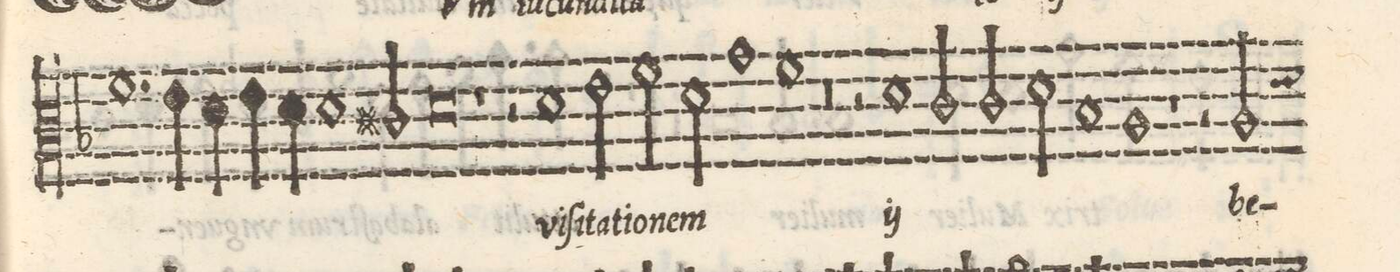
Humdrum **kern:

**kern	**text
*I"TENOR	*
*clefC3	*
*k[b-]	*
*met(C|)	*
*M2/1	*
1.f	-ta-
4e\	.
4d\	.
=11-	=11-
4e\	.
4d\	.
1d	.
2c#X/	.
=12-	=12-
0d	-te
*	*Xij
=13-	=13-
1r	.
2r	.
1d\	vi-
=14-	=14-
2e\	-ſi-
2f\	-ta-
2d\	-ti-
=15-	=15-
1g	-o-
1f	-nem
=16-	=16-
0r	.
=17-	=17-
2r	.
*	*ij
1d	vi-
2cny/	-ſi-
=18-	=18-
2c/	-ta-
2d\	-ti-
1B-	-o-
=19-	=19-
1A	-nem
*	*Xij
1r	.
=20-	=20-
2r	.
2A/	be-
*custos:d	*
*-	*-
